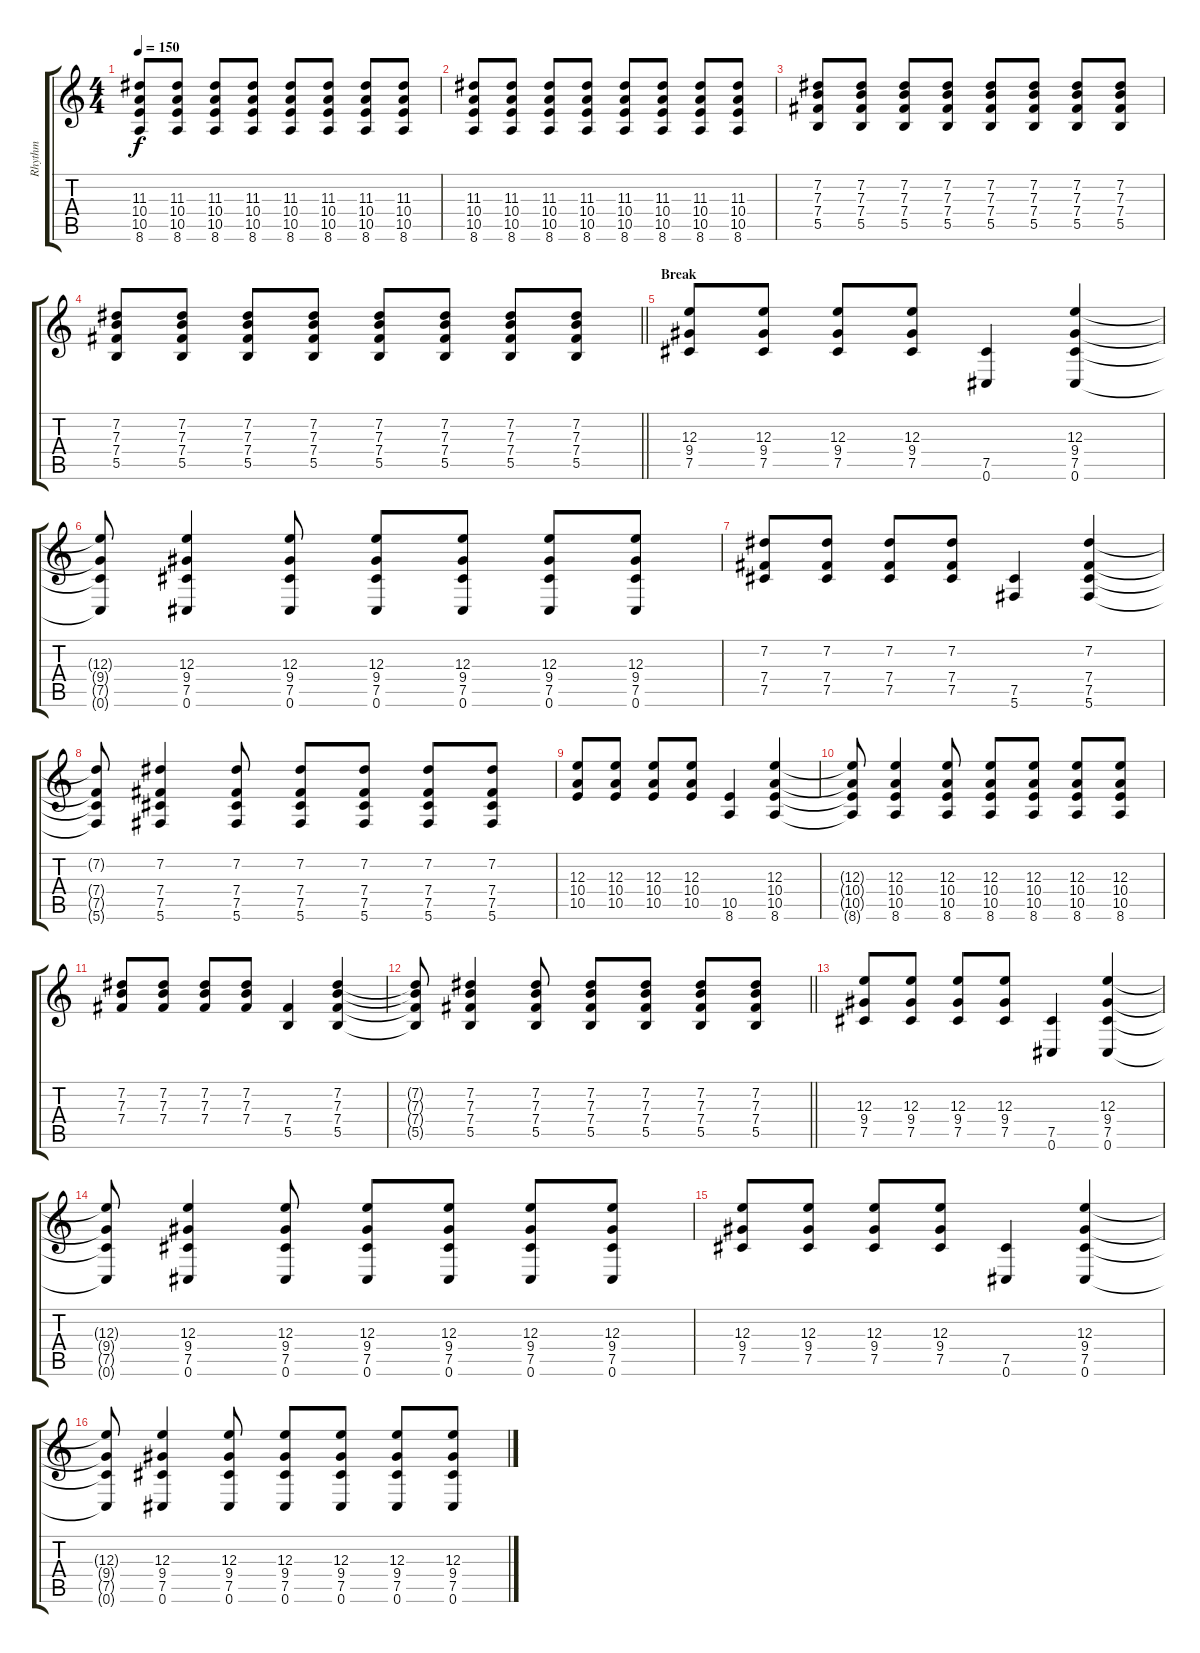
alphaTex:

\track ("Rhythm" "Rhythm") {instrument overdrivenguitar}
\staff {score tabs}
\tuning (Db4 Ab3 E3 B2 Gb2 Db2) {hide}
\ts (4 4)
\tempo 150
\clef g2
\ks c
(11.3 10.4 10.5 8.6).8{dy f} (11.3 10.4 10.5 8.6).8 (11.3 10.4 10.5 8.6).8 (11.3 10.4 10.5 8.6).8 (11.3 10.4 10.5 8.6).8 (11.3 10.4 10.5 8.6).8 (11.3 10.4 10.5 8.6).8 (11.3 10.4 10.5 8.6).8 |
(11.3 10.4 10.5 8.6).8 (11.3 10.4 10.5 8.6).8 (11.3 10.4 10.5 8.6).8 (11.3 10.4 10.5 8.6).8 (11.3 10.4 10.5 8.6).8 (11.3 10.4 10.5 8.6).8 (11.3 10.4 10.5 8.6).8 (11.3 10.4 10.5 8.6).8 |
(7.2 7.3 7.4 5.5).8 (7.2 7.3 7.4 5.5).8 (7.2 7.3 7.4 5.5).8 (7.2 7.3 7.4 5.5).8 (7.2 7.3 7.4 5.5).8 (7.2 7.3 7.4 5.5).8 (7.2 7.3 7.4 5.5).8 (7.2 7.3 7.4 5.5).8 |
\barLineRight lightlight
(7.2 7.3 7.4 5.5).8 (7.2 7.3 7.4 5.5).8 (7.2 7.3 7.4 5.5).8 (7.2 7.3 7.4 5.5).8 (7.2 7.3 7.4 5.5).8 (7.2 7.3 7.4 5.5).8 (7.2 7.3 7.4 5.5).8 (7.2 7.3 7.4 5.5).8 |
\section ("" "Break")
(12.3 9.4 7.5).8 (12.3 9.4 7.5).8 (12.3 9.4 7.5).8 (12.3 9.4 7.5).8 (7.5 0.6).4 (12.3 9.4 7.5 0.6).4 |
(12.3{t} 9.4{t} 7.5{t} 0.6{t}).8 (12.3 9.4 7.5 0.6).4 (12.3 9.4 7.5 0.6).8 (12.3 9.4 7.5 0.6).8 (12.3 9.4 7.5 0.6).8 (12.3 9.4 7.5 0.6).8 (12.3 9.4 7.5 0.6).8 |
(7.2 7.4 7.5).8 (7.2 7.4 7.5).8 (7.2 7.4 7.5).8 (7.2 7.4 7.5).8 (7.5 5.6).4 (7.2 7.4 7.5 5.6).4 |
(7.2{t} 7.4{t} 7.5{t} 5.6{t}).8 (7.2 7.4 7.5 5.6).4 (7.2 7.4 7.5 5.6).8 (7.2 7.4 7.5 5.6).8 (7.2 7.4 7.5 5.6).8 (7.2 7.4 7.5 5.6).8 (7.2 7.4 7.5 5.6).8 |
(12.3 10.4 10.5).8 (12.3 10.4 10.5).8 (12.3 10.4 10.5).8 (12.3 10.4 10.5).8 (10.5 8.6).4 (12.3 10.4 10.5 8.6).4 |
(12.3{t} 10.4{t} 10.5{t} 8.6{t}).8 (12.3 10.4 10.5 8.6).4 (12.3 10.4 10.5 8.6).8 (12.3 10.4 10.5 8.6).8 (12.3 10.4 10.5 8.6).8 (12.3 10.4 10.5 8.6).8 (12.3 10.4 10.5 8.6).8 |
(7.2 7.3 7.4).8 (7.2 7.3 7.4).8 (7.2 7.3 7.4).8 (7.2 7.3 7.4).8 (7.4 5.5).4 (7.2 7.3 7.4 5.5).4 |
\barLineRight lightlight
(7.2{t} 7.3{t} 7.4{t} 5.5{t}).8 (7.2 7.3 7.4 5.5).4 (7.2 7.3 7.4 5.5).8 (7.2 7.3 7.4 5.5).8 (7.2 7.3 7.4 5.5).8 (7.2 7.3 7.4 5.5).8 (7.2 7.3 7.4 5.5).8 |
\section ("" "")
(12.3 9.4 7.5).8 (12.3 9.4 7.5).8 (12.3 9.4 7.5).8 (12.3 9.4 7.5).8 (7.5 0.6).4 (12.3 9.4 7.5 0.6).4 |
(12.3{t} 9.4{t} 7.5{t} 0.6{t}).8 (12.3 9.4 7.5 0.6).4 (12.3 9.4 7.5 0.6).8 (12.3 9.4 7.5 0.6).8 (12.3 9.4 7.5 0.6).8 (12.3 9.4 7.5 0.6).8 (12.3 9.4 7.5 0.6).8 |
(12.3 9.4 7.5).8 (12.3 9.4 7.5).8 (12.3 9.4 7.5).8 (12.3 9.4 7.5).8 (7.5 0.6).4 (12.3 9.4 7.5 0.6).4 |
(12.3{t} 9.4{t} 7.5{t} 0.6{t}).8 (12.3 9.4 7.5 0.6).4 (12.3 9.4 7.5 0.6).8 (12.3 9.4 7.5 0.6).8 (12.3 9.4 7.5 0.6).8 (12.3 9.4 7.5 0.6).8 (12.3 9.4 7.5 0.6).8
